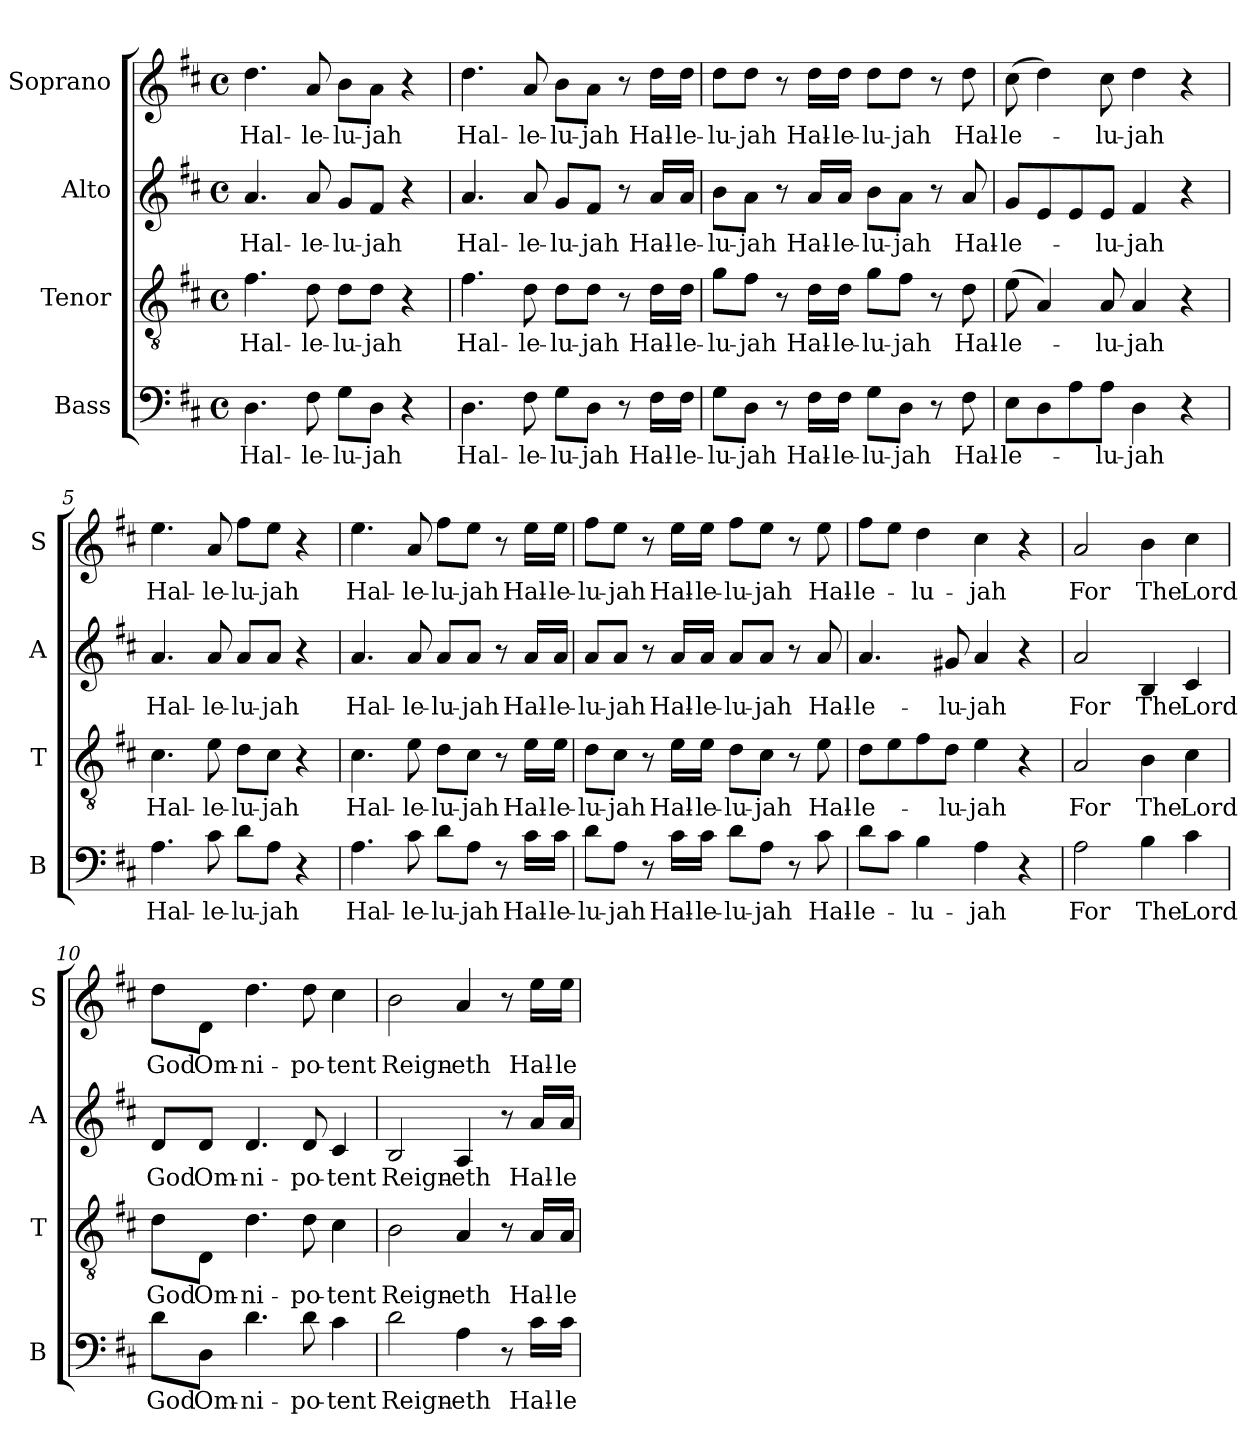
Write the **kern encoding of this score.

**kern	**text	**kern	**text	**kern	**text	**kern	**text
*part4	*part4	*part3	*part3	*part2	*part2	*part1	*part1
*staff4	*staff4	*staff3	*staff3	*staff2	*staff2	*staff1	*staff1
*I"Bass	*	*I"Tenor	*	*I"Alto	*	*I"Soprano	*
*I'B	*	*I'T	*	*I'A	*	*I'S	*
*clefF4	*	*clefGv2	*	*clefG2	*	*clefG2	*
*k[f#c#]	*	*k[f#c#]	*	*k[f#c#]	*	*k[f#c#]	*
*D:	*	*D:	*	*D:	*	*D:	*
*M4/4	*	*M4/4	*	*M4/4	*	*M4/4	*
*met(c)	*	*met(c)	*	*met(c)	*	*met(c)	*
*MM120	*	*MM120	*	*MM120	*	*MM120	*
=1	=1	=1	=1	=1	=1	=1	=1
!	!LO:LY:b	!	!LO:LY:b	!	!LO:LY:b	!	!LO:LY:b
4.D\	Hal-	4.f#\	Hal-	4.a/	Hal-	4.dd\	Hal-
!	!LO:LY:b	!	!LO:LY:b	!	!LO:LY:b	!	!LO:LY:b
8F#\	-le-	8d\	-le-	8a/	-le-	8a/	-le-
!	!LO:LY:b	!	!LO:LY:b	!	!LO:LY:b	!	!LO:LY:b
8G\L	-lu-	8d\L	-lu-	8g/L	-lu-	8b\L	-lu-
!	!LO:LY:b	!	!LO:LY:b	!	!LO:LY:b	!	!LO:LY:b
8D\J	-jah	8d\J	-jah	8f#/J	-jah	8a\J	-jah
4r	.	4r	.	4r	.	4r	.
=2	=2	=2	=2	=2	=2	=2	=2
!	!LO:LY:b	!	!LO:LY:b	!	!LO:LY:b	!	!LO:LY:b
4.D\	Hal-	4.f#\	Hal-	4.a/	Hal-	4.dd\	Hal-
!	!LO:LY:b	!	!LO:LY:b	!	!LO:LY:b	!	!LO:LY:b
8F#\	-le-	8d\	-le-	8a/	-le-	8a/	-le-
!	!LO:LY:b	!	!LO:LY:b	!	!LO:LY:b	!	!LO:LY:b
8G\L	-lu-	8d\L	-lu-	8g/L	-lu-	8b\L	-lu-
!	!LO:LY:b	!	!LO:LY:b	!	!LO:LY:b	!	!LO:LY:b
8D\J	-jah	8d\J	-jah	8f#/J	-jah	8a\J	-jah
8r	.	8r	.	8r	.	8r	.
!	!LO:LY:b	!	!LO:LY:b	!	!LO:LY:b	!	!LO:LY:b
16F#\LL	Hal-	16d\LL	Hal-	16a/LL	Hal-	16dd\LL	Hal-
!	!LO:LY:b	!	!LO:LY:b	!	!LO:LY:b	!	!LO:LY:b
16F#\JJ	-le-	16d\JJ	-le-	16a/JJ	-le-	16dd\JJ	-le-
=3	=3	=3	=3	=3	=3	=3	=3
!	!LO:LY:b	!	!LO:LY:b	!	!LO:LY:b	!	!LO:LY:b
8G\L	-lu-	8g\L	-lu-	8b\L	-lu-	8dd\L	-lu-
!	!LO:LY:b	!	!LO:LY:b	!	!LO:LY:b	!	!LO:LY:b
8D\J	-jah	8f#\J	-jah	8a\J	-jah	8dd\J	-jah
8r	.	8r	.	8r	.	8r	.
!	!LO:LY:b	!	!LO:LY:b	!	!LO:LY:b	!	!LO:LY:b
16F#\LL	Hal-	16d\LL	Hal-	16a/LL	Hal-	16dd\LL	Hal-
!	!LO:LY:b	!	!LO:LY:b	!	!LO:LY:b	!	!LO:LY:b
16F#\JJ	-le-	16d\JJ	-le-	16a/JJ	-le-	16dd\JJ	-le-
!	!LO:LY:b	!	!LO:LY:b	!	!LO:LY:b	!	!LO:LY:b
8G\L	-lu-	8g\L	-lu-	8b\L	-lu-	8dd\L	-lu-
!	!LO:LY:b	!	!LO:LY:b	!	!LO:LY:b	!	!LO:LY:b
8D\J	-jah	8f#\J	-jah	8a\J	-jah	8dd\J	-jah
8r	.	8r	.	8r	.	8r	.
!	!LO:LY:b	!	!LO:LY:b	!	!LO:LY:b	!	!LO:LY:b
8F#\	Hal-	8d\	Hal-	8a/	Hal-	8dd\	Hal-
!!LO:LB:g=z
=4	=4	=4	=4	=4	=4	=4	=4
!	!LO:LY:b	!	!LO:LY:b	!	!LO:LY:b	!	!LO:LY:b
8E\L	-le-	(>8e\	-le-	8g/L	-le-	(>8cc#\	-le-
8D\	.	4A/)	.	8e/	.	4dd\)	.
8A\	.	.	.	8e/	.	.	.
!	!LO:LY:b	!	!LO:LY:b	!	!LO:LY:b	!	!LO:LY:b
8A\J	-lu-	8A/	-lu-	8e/J	-lu-	8cc#\	-lu-
!	!LO:LY:b	!	!LO:LY:b	!	!LO:LY:b	!	!LO:LY:b
4D\	-jah	4A/	-jah	4f#/	-jah	4dd\	-jah
4r	.	4r	.	4r	.	4r	.
=5	=5	=5	=5	=5	=5	=5	=5
!	!LO:LY:b	!	!LO:LY:b	!	!LO:LY:b	!	!LO:LY:b
4.A\	Hal-	4.c#\	Hal-	4.a/	Hal-	4.ee\	Hal-
!	!LO:LY:b	!	!LO:LY:b	!	!LO:LY:b	!	!LO:LY:b
8c#\	-le-	8e\	-le-	8a/	-le-	8a/	-le-
!	!LO:LY:b	!	!LO:LY:b	!	!LO:LY:b	!	!LO:LY:b
8d\L	-lu-	8d\L	-lu-	8a/L	-lu-	8ff#\L	-lu-
!	!LO:LY:b	!	!LO:LY:b	!	!LO:LY:b	!	!LO:LY:b
8A\J	-jah	8c#\J	-jah	8a/J	-jah	8ee\J	-jah
4r	.	4r	.	4r	.	4r	.
=6	=6	=6	=6	=6	=6	=6	=6
!	!LO:LY:b	!	!LO:LY:b	!	!LO:LY:b	!	!LO:LY:b
4.A\	Hal-	4.c#\	Hal-	4.a/	Hal-	4.ee\	Hal-
!	!LO:LY:b	!	!LO:LY:b	!	!LO:LY:b	!	!LO:LY:b
8c#\	-le-	8e\	-le-	8a/	-le-	8a/	-le-
!	!LO:LY:b	!	!LO:LY:b	!	!LO:LY:b	!	!LO:LY:b
8d\L	-lu-	8d\L	-lu-	8a/L	-lu-	8ff#\L	-lu-
!	!LO:LY:b	!	!LO:LY:b	!	!LO:LY:b	!	!LO:LY:b
8A\J	-jah	8c#\J	-jah	8a/J	-jah	8ee\J	-jah
8r	.	8r	.	8r	.	8r	.
!	!LO:LY:b	!	!LO:LY:b	!	!LO:LY:b	!	!LO:LY:b
16c#\LL	Hal-	16e\LL	Hal-	16a/LL	Hal-	16ee\LL	Hal-
!	!LO:LY:b	!	!LO:LY:b	!	!LO:LY:b	!	!LO:LY:b
16c#\JJ	-le-	16e\JJ	-le-	16a/JJ	-le-	16ee\JJ	-le-
!!LO:PB:g=z
=7	=7	=7	=7	=7	=7	=7	=7
!	!LO:LY:b	!	!LO:LY:b	!	!LO:LY:b	!	!LO:LY:b
8d\L	-lu-	8d\L	-lu-	8a/L	-lu-	8ff#\L	-lu-
!	!LO:LY:b	!	!LO:LY:b	!	!LO:LY:b	!	!LO:LY:b
8A\J	-jah	8c#\J	-jah	8a/J	-jah	8ee\J	-jah
8r	.	8r	.	8r	.	8r	.
!	!LO:LY:b	!	!LO:LY:b	!	!LO:LY:b	!	!LO:LY:b
16c#\LL	Hal-	16e\LL	Hal-	16a/LL	Hal-	16ee\LL	Hal-
!	!LO:LY:b	!	!LO:LY:b	!	!LO:LY:b	!	!LO:LY:b
16c#\JJ	-le-	16e\JJ	-le-	16a/JJ	-le-	16ee\JJ	-le-
!	!LO:LY:b	!	!LO:LY:b	!	!LO:LY:b	!	!LO:LY:b
8d\L	-lu-	8d\L	-lu-	8a/L	-lu-	8ff#\L	-lu-
!	!LO:LY:b	!	!LO:LY:b	!	!LO:LY:b	!	!LO:LY:b
8A\J	-jah	8c#\J	-jah	8a/J	-jah	8ee\J	-jah
8r	.	8r	.	8r	.	8r	.
!	!LO:LY:b	!	!LO:LY:b	!	!LO:LY:b	!	!LO:LY:b
8c#\	Hal-	8e\	Hal-	8a/	Hal-	8ee\	Hal-
=8	=8	=8	=8	=8	=8	=8	=8
!	!LO:LY:b	!	!LO:LY:b	!	!LO:LY:b	!	!LO:LY:b
8d\L	-le-	8d\L	-le-	4.a/	-le-	8ff#\L	-le-
8c#\J	.	8e\	.	.	.	8ee\J	.
!	!LO:LY:b	!	!	!	!	!	!LO:LY:b
4B\	-lu-	8f#\	.	.	.	4dd\	-lu-
!	!	!	!LO:LY:b	!	!LO:LY:b	!	!
.	.	8d\J	-lu-	8g#X/	-lu-	.	.
!	!LO:LY:b	!	!LO:LY:b	!	!LO:LY:b	!	!LO:LY:b
4A\	-jah	4e\	-jah	4a/	-jah	4cc#\	-jah
4r	.	4r	.	4r	.	4r	.
=9	=9	=9	=9	=9	=9	=9	=9
!	!LO:LY:b	!	!LO:LY:b	!	!LO:LY:b	!	!LO:LY:b
2A\	For	2A/	For	2a/	For	2a/	For
!	!LO:LY:b	!	!LO:LY:b	!	!LO:LY:b	!	!LO:LY:b
4B\	The	4B\	The	4B/	The	4b\	The
!	!LO:LY:b	!	!LO:LY:b	!	!LO:LY:b	!	!LO:LY:b
4c#\	Lord	4c#\	Lord	4c#/	Lord	4cc#\	Lord
!!LO:LB:g=z
=10	=10	=10	=10	=10	=10	=10	=10
!	!LO:LY:b	!	!LO:LY:b	!	!LO:LY:b	!	!LO:LY:b
8d\L	God	8d\L	God	8d/L	God	8dd\L	God
!	!LO:LY:b	!	!LO:LY:b	!	!LO:LY:b	!	!LO:LY:b
8D\J	Om-	8D\J	Om-	8d/J	Om-	8d\J	Om-
!	!LO:LY:b	!	!LO:LY:b	!	!LO:LY:b	!	!LO:LY:b
4.d\	-ni-	4.d\	-ni-	4.d/	-ni-	4.dd\	-ni-
!	!LO:LY:b	!	!LO:LY:b	!	!LO:LY:b	!	!LO:LY:b
8d\	-po-	8d\	-po-	8d/	-po-	8dd\	-po-
!	!LO:LY:b	!	!LO:LY:b	!	!LO:LY:b	!	!LO:LY:b
4c#\	-tent	4c#\	-tent	4c#/	-tent	4cc#\	-tent
=11	=11	=11	=11	=11	=11	=11	=11
!	!LO:LY:b	!	!LO:LY:b	!	!LO:LY:b	!	!LO:LY:b
2d\	Reign-	2B\	Reign-	2B/	Reign-	2b\	Reign-
!	!LO:LY:b	!	!LO:LY:b	!	!LO:LY:b	!	!LO:LY:b
4A\	-eth	4A/	-eth	4A/	-eth	4a/	-eth
8r	.	8r	.	8r	.	8r	.
!	!LO:LY:b	!	!LO:LY:b	!	!LO:LY:b	!	!LO:LY:b
16c#\LL	Hal-	16A/LL	Hal-	16a/LL	Hal-	16ee\LL	Hal-
!	!LO:LY:b	!	!LO:LY:b	!	!LO:LY:b	!	!LO:LY:b
16c#\JJ	-le-	16A/JJ	-le-	16a/JJ	-le-	16ee\JJ	-le-
=	=	=	=	=	=	=	=
*-	*-	*-	*-	*-	*-	*-	*-
